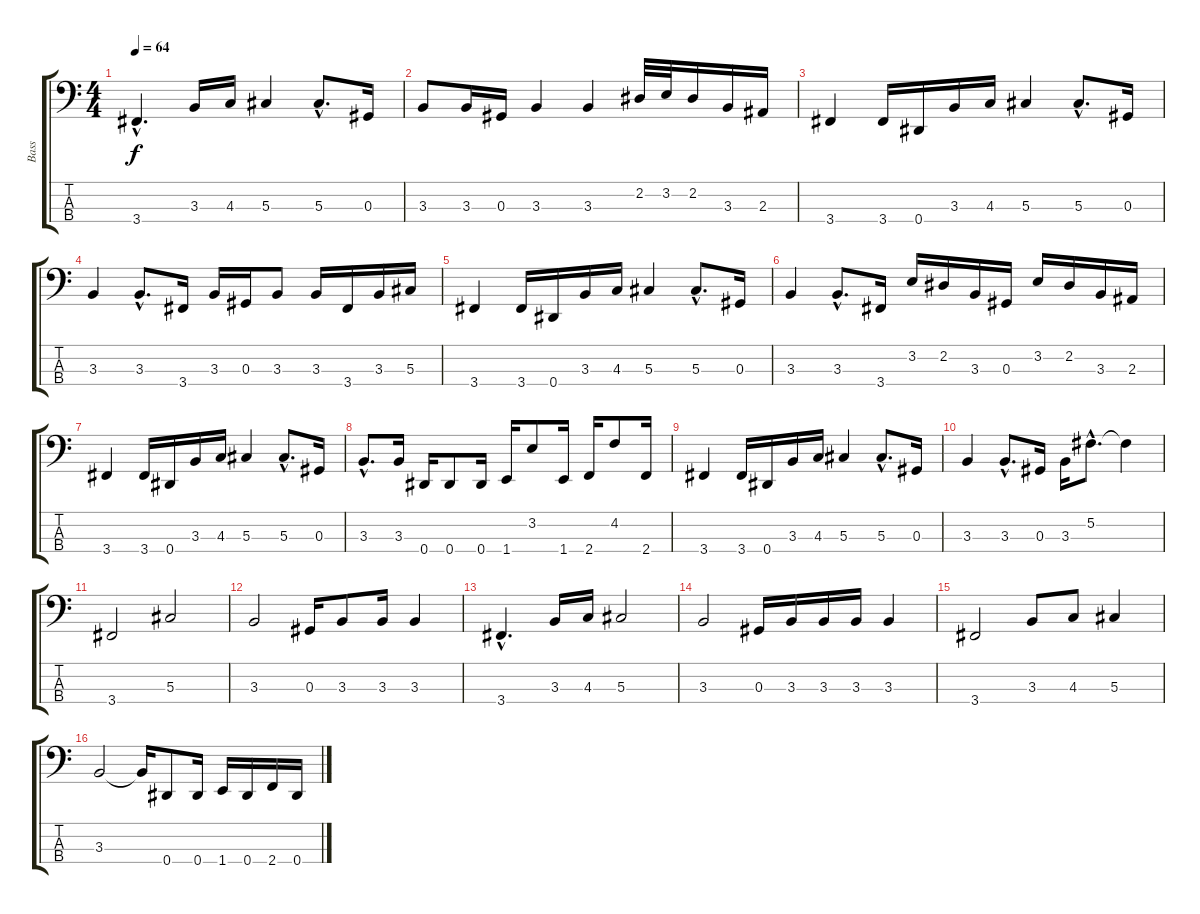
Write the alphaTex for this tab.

\track ("Bass" "Bass") {instrument electricbassfinger}
\staff {score tabs}
\tuning (Gb2 Db2 Ab1 Eb1) {hide}
\ts (4 4)
\tempo 64
\clef f4
\ks c
3.4{hac}.4{d dy f} 3.3.16 4.3.16 5.3.4 5.3{hac}.8{d} 0.3.16 |
3.3.8 3.3.16 0.3.16 3.3.4 3.3.4 2.2.32 3.2.32 2.2.16 3.3.16 2.3.16 |
3.4.4 3.4.16 0.4.16 3.3.16 4.3.16 5.3.4 5.3{hac}.8{d} 0.3.16 |
3.3.4 3.3{hac}.8{d} 3.4.16 3.3.16 0.3.16 3.3.8 3.3.16 3.4.16 3.3.16 5.3.16 |
3.4.4 3.4.16 0.4.16 3.3.16 4.3.16 5.3.4 5.3{hac}.8{d} 0.3.16 |
3.3.4 3.3{hac}.8{d} 3.4.16 3.2.16 2.2.16 3.3.16 0.3.16 3.2.16 2.2.16 3.3.16 2.3.16 |
3.4.4 3.4.16 0.4.16 3.3.16 4.3.16 5.3.4 5.3{hac}.8{d} 0.3.16 |
3.3{hac}.8{d} 3.3.16 0.4.16 0.4.8 0.4.16 1.4.16 3.2.8 1.4.16 2.4.16 4.2.8 2.4.16 |
3.4.4 3.4.16 0.4.16 3.3.16 4.3.16 5.3.4 5.3{hac}.8{d} 0.3.16 |
3.3.4 3.3{hac}.8{d} 0.3.16 3.3.16 5.2{hac}.8{d} 5.2{t}.4 |
3.4.2 5.3.2 |
3.3.2 0.3.16 3.3.8 3.3.16 3.3.4 |
3.4{hac}.4{d} 3.3.16 4.3.16 5.3.2 |
3.3.2 0.3.16 3.3.16 3.3.16 3.3.16 3.3.4 |
3.4.2 3.3.8 4.3.8 5.3.4 |
3.3.2 3.3{t}.16 0.4.8 0.4.16 1.4.16 0.4.16 2.4.16 0.4.16
